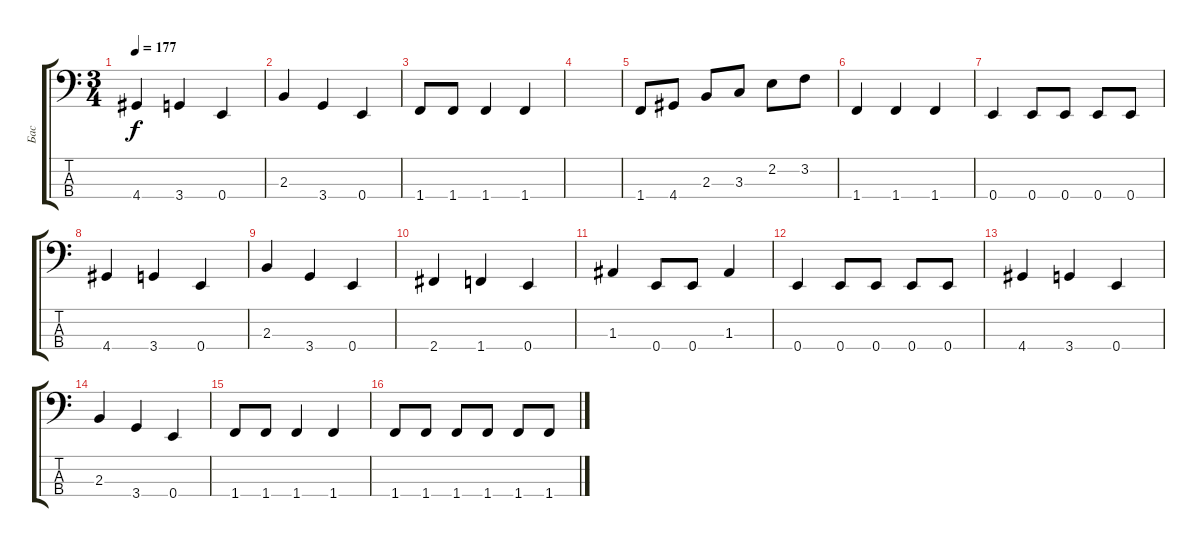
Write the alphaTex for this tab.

\track ("Бас" "Бас") {instrument electricbasspick}
\staff {score tabs}
\tuning (G2 D2 A1 E1) {hide}
\ts (3 4)
\tempo 177
\clef f4
\ks c
4.4.4{dy f} 3.4.4 0.4.4 |
2.3.4 3.4.4 0.4.4 |
1.4.8 1.4.8 1.4.4 1.4.4 |
|
1.4.8 4.4.8 2.3.8 3.3.8 2.2.8 3.2.8 |
1.4.4 1.4.4 1.4.4 |
0.4.4 0.4.8 0.4.8 0.4.8 0.4.8 |
4.4.4 3.4.4 0.4.4 |
2.3.4 3.4.4 0.4.4 |
2.4.4 1.4.4 0.4.4 |
1.3.4 0.4.8 0.4.8 1.3.4 |
0.4.4 0.4.8 0.4.8 0.4.8 0.4.8 |
4.4.4 3.4.4 0.4.4 |
2.3.4 3.4.4 0.4.4 |
1.4.8 1.4.8 1.4.4 1.4.4 |
1.4.8 1.4.8 1.4.8 1.4.8 1.4.8 1.4.8
